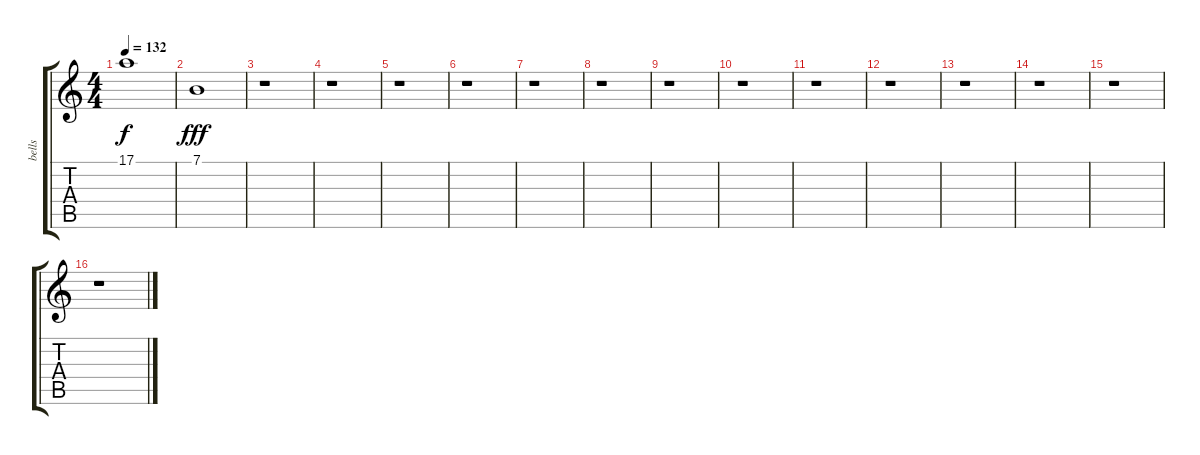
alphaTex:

\track ("bells" "bells") {instrument tubularbells}
\staff {score tabs}
\tuning (E4 B3 G3 D3 A2 E2) {hide}
\ts (4 4)
\tempo 132
\clef g2
\ks c
17.1{t}.1{dy f} |
7.1.1{dy fff} |
r.1 |
r.1 |
r.1 |
r.1 |
r.1 |
r.1 |
r.1 |
r.1 |
r.1 |
r.1 |
r.1 |
r.1 |
r.1 |
r.1
